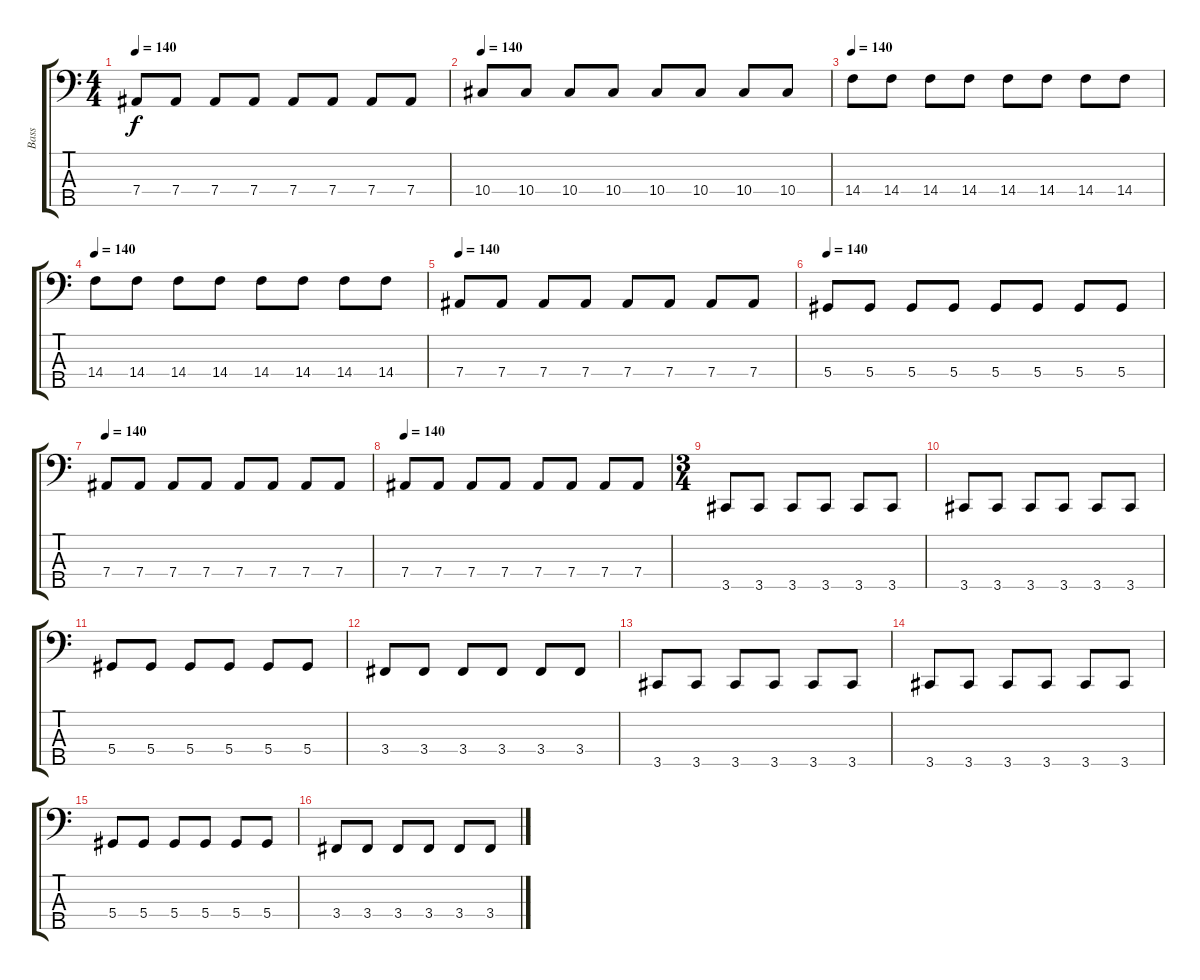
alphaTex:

\track ("Bass" "Bass") {instrument electricbassfinger}
\staff {score tabs}
\tuning (Gb2 Db2 Ab1 Eb1 Bb0) {hide}
\ts (4 4)
\tempo 140
\clef f4
\ks c
7.4.8{dy f} 7.4.8 7.4.8 7.4.8 7.4.8 7.4.8 7.4.8 7.4.8 |
\tempo 140
10.4.8 10.4.8 10.4.8 10.4.8 10.4.8 10.4.8 10.4.8 10.4.8 |
\tempo 140
14.4.8 14.4.8 14.4.8 14.4.8 14.4.8 14.4.8 14.4.8 14.4.8 |
\tempo 140
14.4.8 14.4.8 14.4.8 14.4.8 14.4.8 14.4.8 14.4.8 14.4.8 |
\tempo 140
7.4.8 7.4.8 7.4.8 7.4.8 7.4.8 7.4.8 7.4.8 7.4.8 |
\tempo 140
5.4.8 5.4.8 5.4.8 5.4.8 5.4.8 5.4.8 5.4.8 5.4.8 |
\tempo 140
7.4.8 7.4.8 7.4.8 7.4.8 7.4.8 7.4.8 7.4.8 7.4.8 |
\tempo 140
7.4.8 7.4.8 7.4.8 7.4.8 7.4.8 7.4.8 7.4.8 7.4.8 |
\ts (3 4)
3.5.8 3.5.8 3.5.8 3.5.8 3.5.8 3.5.8 |
3.5.8 3.5.8 3.5.8 3.5.8 3.5.8 3.5.8 |
5.4.8 5.4.8 5.4.8 5.4.8 5.4.8 5.4.8 |
3.4.8 3.4.8 3.4.8 3.4.8 3.4.8 3.4.8 |
3.5.8 3.5.8 3.5.8 3.5.8 3.5.8 3.5.8 |
3.5.8 3.5.8 3.5.8 3.5.8 3.5.8 3.5.8 |
5.4.8 5.4.8 5.4.8 5.4.8 5.4.8 5.4.8 |
3.4.8 3.4.8 3.4.8 3.4.8 3.4.8 3.4.8
